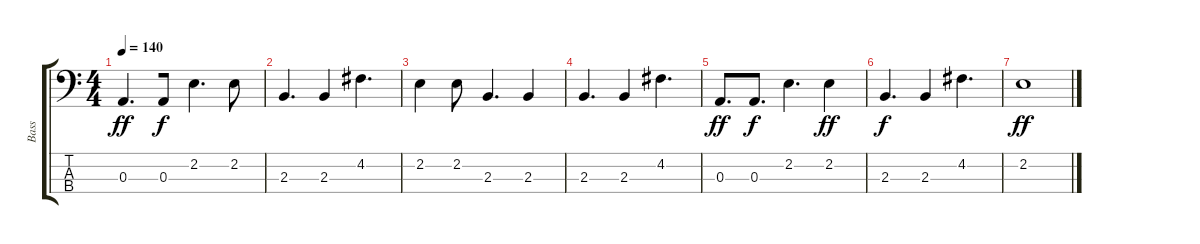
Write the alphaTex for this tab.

\track ("Bass" "Bass") {instrument electricbassfinger}
\staff {score tabs}
\tuning (G2 D2 A1 E1) {hide}
\ts (4 4)
\tempo 140
\clef f4
\ks c
0.3.4{d dy ff beam merge} 0.3.8{dy f} 2.2.4{d} 2.2.8 |
2.3.4{d} 2.3.4 4.2.4{d} |
2.2.4 2.2.8 2.3.4{d} 2.3.4 |
2.3.4{d} 2.3.4 4.2.4{d} |
0.3.8{d dy ff} 0.3.8{d dy f} 2.2.4{d beam merge} 2.2.4{dy ff} |
2.3.4{d dy f volume 2} 2.3.4 4.2.4{d} |
2.2.1{dy ff}
